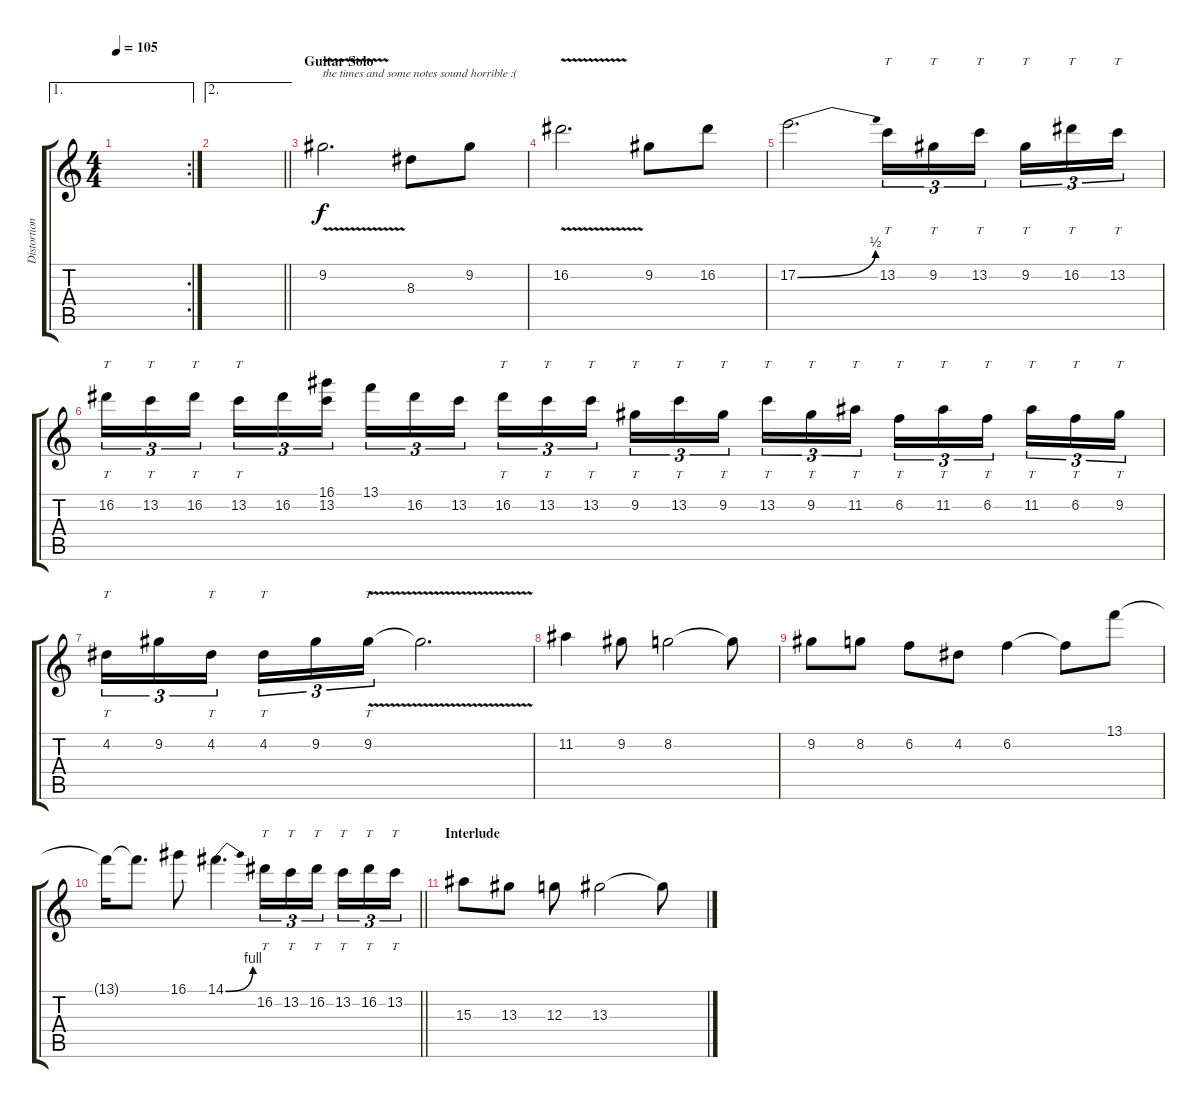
\track ("Distortion Guitar Lead" "Distortion") {instrument distortionguitar}
\staff {score tabs}
\tuning (E4 B3 G3 D3 A2 E2) {hide}
\ae 1
\rc 2
\ts (4 4)
\tempo 105
\clef g2
\ks c
|
\ae 2
\barLineRight lightlight
|
\section ("" "Guitar Solo")
9.2{v}.2{d txt "the times and some notes sound horrible :("} 8.3.8 9.2.8 |
16.2{v}.2{d} 9.2.8 16.2.8 |
17.2{be (bend 0 0 60 2)}.2{d} 13.2.16{tt tu (3 2)} 9.2.16{tt tu (3 2)} 13.2.16{tt tu (3 2) beam splitsecondary} 9.2.16{tt tu (3 2)} 16.2.16{tt tu (3 2)} 13.2.16{tt tu (3 2)} |
16.2.16{tt tu (3 2)} 13.2.16{tt tu (3 2)} 16.2.16{tt tu (3 2) beam splitsecondary} 13.2.16{tt tu (3 2)} 16.2.16{tu (3 2)} (16.1 13.2).16{tu (3 2)} 13.1.16{tu (3 2)} 16.2.16{tu (3 2)} 13.2.16{tu (3 2) beam splitsecondary} 16.2.16{tt tu (3 2)} 13.2.16{tt tu (3 2)} 13.2.16{tt tu (3 2)} 9.2.16{tt tu (3 2)} 13.2.16{tt tu (3 2)} 9.2.16{tt tu (3 2) beam splitsecondary} 13.2.16{tt tu (3 2)} 9.2.16{tt tu (3 2)} 11.2.16{tt tu (3 2)} 6.2.16{tt tu (3 2)} 11.2.16{tt tu (3 2)} 6.2.16{tt tu (3 2) beam splitsecondary} 11.2.16{tt tu (3 2)} 6.2.16{tt tu (3 2)} 9.2.16{tt tu (3 2)} |
4.2.16{tt tu (3 2)} 9.2.16{tu (3 2)} 4.2.16{tt tu (3 2) beam splitsecondary} 4.2.16{tt tu (3 2)} 9.2.16{tu (3 2)} 9.2{v}.16{tt tu (3 2)} 9.2{t}.2{d} |
11.2.4 9.2.8 8.2.2 8.2{t}.8 |
9.2.8 8.2.8 6.2.8 4.2.8 6.2.4 6.2{t}.8 13.1.8 |
\barLineRight lightlight
13.1{t}.16 13.1{t}.8{d} 16.1.8 14.1{be (bend 0 0 60 4)}.4{d} 16.2.16{tt tu (3 2)} 13.2.16{tt tu (3 2)} 16.2.16{tt tu (3 2) beam splitsecondary} 13.2.16{tt tu (3 2)} 16.2.16{tt tu (3 2)} 13.2.16{tt tu (3 2)} |
\section ("" "Interlude")
15.3.8 13.3.8 12.3.8 13.3.2{volume 3} 13.3{t}.8
